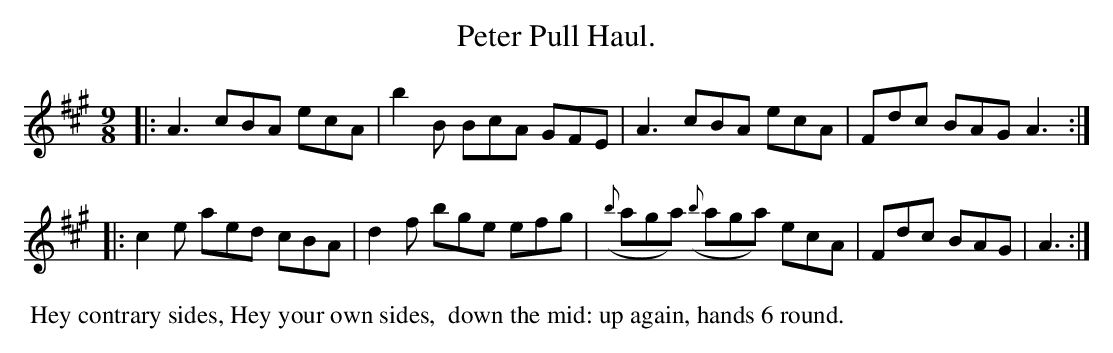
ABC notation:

X:1
T: Peter Pull Haul.
M: 9/8
L: 1/8
K: A
|:\
A3 cBA ecA | b2B BcA GFE |\
A3 cBA ecA | Fdc BAG A3 :|
|:\
c2e aed cBA | d2f bge efg |\
({b}aga) ({b}aga) ecA | Fdc BAG | A3 :|
